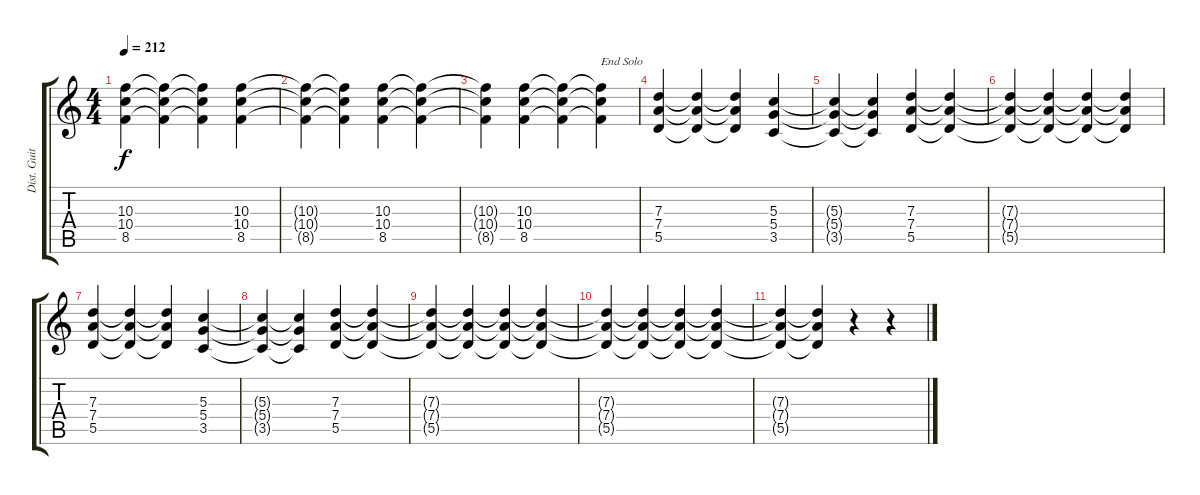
\track ("Dist. Guitar" "Dist. Guit") {instrument distortionguitar}
\staff {score tabs}
\tuning (E4 B3 G3 D3 A2 E2) {hide}
\ts (4 4)
\tempo 212
\clef g2
\ks c
(10.3 10.4 8.5).4{dy f} (10.3{t} 10.4{t} 8.5{t}).4 (10.3{t} 10.4{t} 8.5{t}).4 (10.3 10.4 8.5).4 |
(10.3{t} 10.4{t} 8.5{t}).4 (10.3{t} 10.4{t} 8.5{t}).4 (10.3 10.4 8.5).4 (10.3{t} 10.4{t} 8.5{t}).4 |
(10.3{t} 10.4{t} 8.5{t}).4 (10.3 10.4 8.5).4 (10.3{t} 10.4{t} 8.5{t}).4 (10.3{t} 10.4{t} 8.5{t}).4{txt "End Solo"} |
(7.3 7.4 5.5).4 (7.3{t} 7.4{t} 5.5{t}).4 (7.3{t} 7.4{t} 5.5{t}).4 (5.3 5.4 3.5).4 |
(5.3{t} 5.4{t} 3.5{t}).4 (5.3{t} 5.4{t} 3.5{t}).4 (7.3 7.4 5.5).4 (7.3{t} 7.4{t} 5.5{t}).4 |
(7.3{t} 7.4{t} 5.5{t}).4 (7.3{t} 7.4{t} 5.5{t}).4 (7.3{t} 7.4{t} 5.5{t}).4 (7.3{t} 7.4{t} 5.5{t}).4 |
(7.3 7.4 5.5).4 (7.3{t} 7.4{t} 5.5{t}).4 (7.3{t} 7.4{t} 5.5{t}).4 (5.3 5.4 3.5).4 |
(5.3{t} 5.4{t} 3.5{t}).4 (5.3{t} 5.4{t} 3.5{t}).4 (7.3 7.4 5.5).4 (7.3{t} 7.4{t} 5.5{t}).4 |
(7.3{t} 7.4{t} 5.5{t}).4 (7.3{t} 7.4{t} 5.5{t}).4 (7.3{t} 7.4{t} 5.5{t}).4 (7.3{t} 7.4{t} 5.5{t}).4 |
(7.3{t} 7.4{t} 5.5{t}).4 (7.3{t} 7.4{t} 5.5{t}).4 (7.3{t} 7.4{t} 5.5{t}).4 (7.3{t} 7.4{t} 5.5{t}).4 |
(7.3{t} 7.4{t} 5.5{t}).4 (7.3{t} 7.4{t} 5.5{t}).4 r.4 r.4
